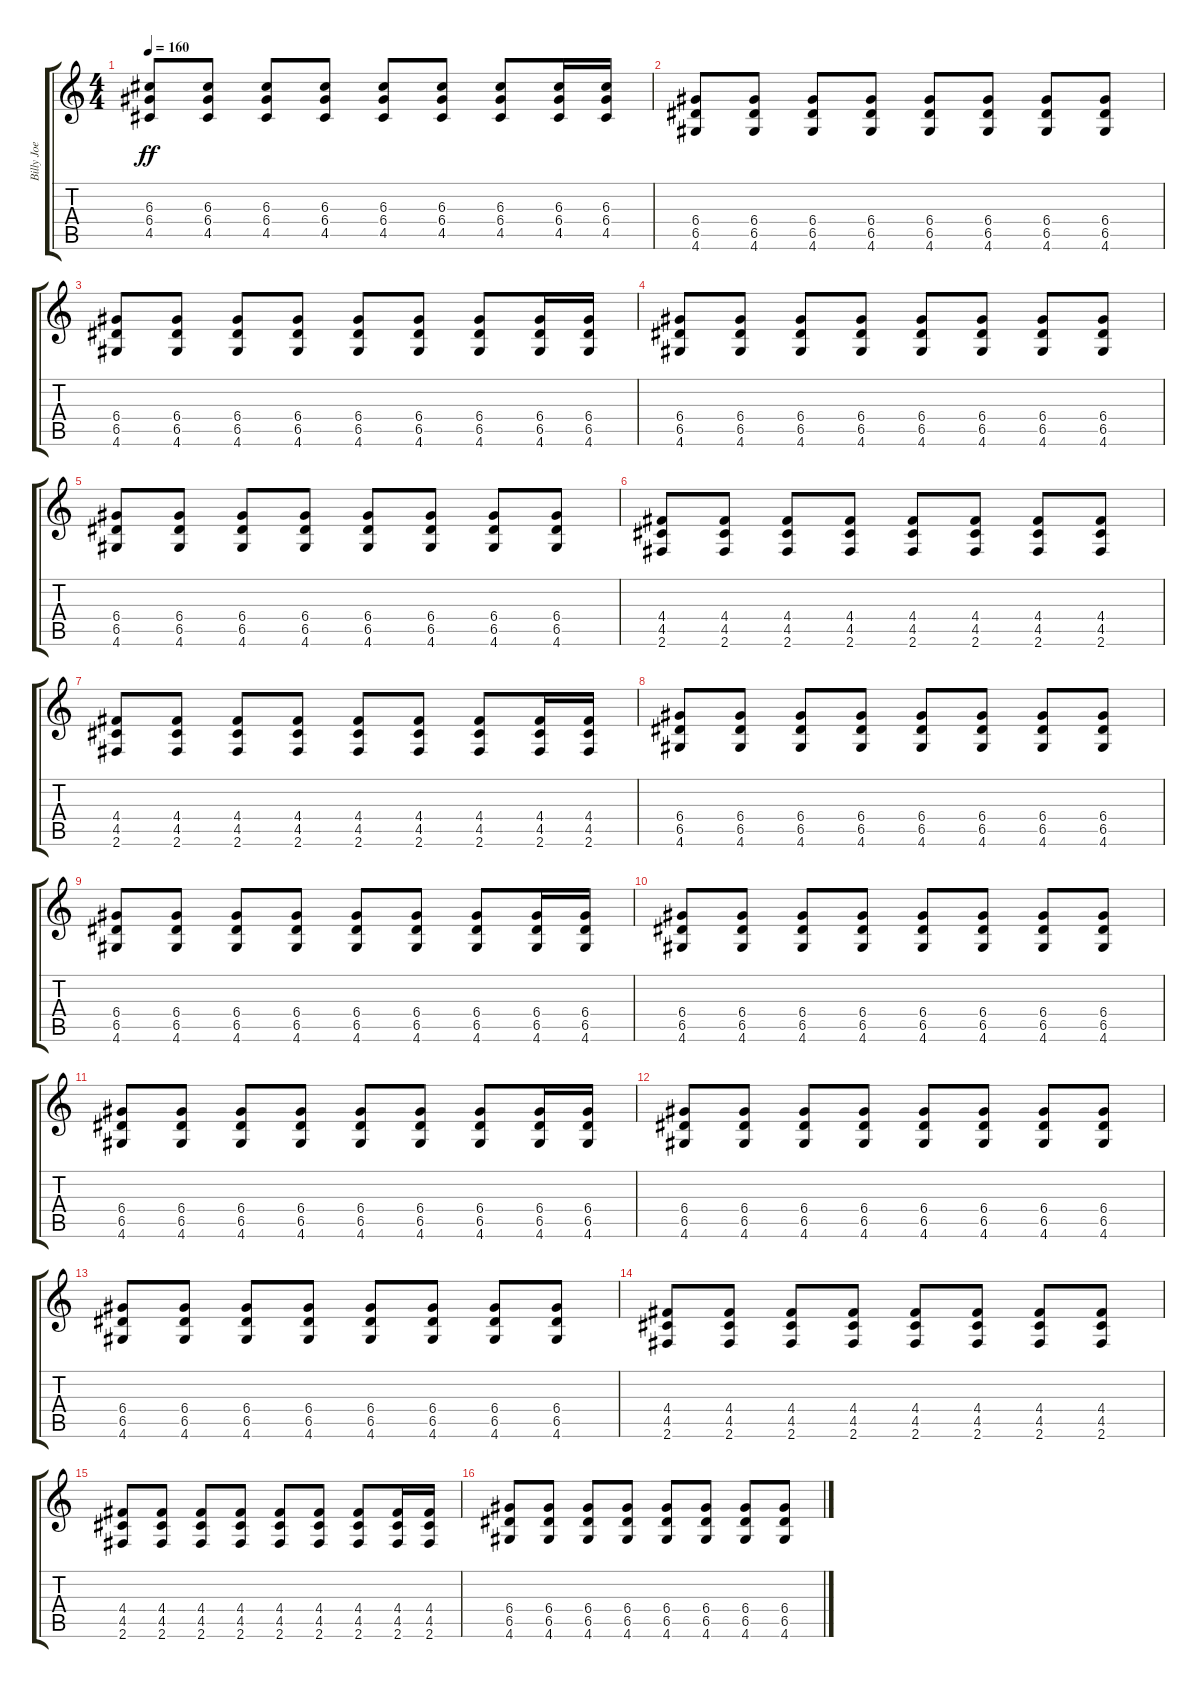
\track ("Billy Joe Acoustic" "Billy Joe ") {instrument acousticguitarnylon}
\staff {score tabs}
\tuning (E4 B3 G3 D3 A2 E2) {hide}
\ts (4 4)
\tempo 160
\clef g2
\ks c
(6.3 6.4 4.5).8{dy ff} (6.3 6.4 4.5).8 (6.3 6.4 4.5).8 (6.3 6.4 4.5).8 (6.3 6.4 4.5).8 (6.3 6.4 4.5).8 (6.3 6.4 4.5).8 (6.3 6.4 4.5).16 (6.3 6.4 4.5).16 |
(6.4 6.5 4.6).8 (6.4 6.5 4.6).8 (6.4 6.5 4.6).8 (6.4 6.5 4.6).8 (6.4 6.5 4.6).8 (6.4 6.5 4.6).8 (6.4 6.5 4.6).8 (6.4 6.5 4.6).8 |
(6.4 6.5 4.6).8 (6.4 6.5 4.6).8 (6.4 6.5 4.6).8 (6.4 6.5 4.6).8 (6.4 6.5 4.6).8 (6.4 6.5 4.6).8 (6.4 6.5 4.6).8 (6.4 6.5 4.6).16 (6.4 6.5 4.6).16 |
(6.4 6.5 4.6).8 (6.4 6.5 4.6).8 (6.4 6.5 4.6).8 (6.4 6.5 4.6).8 (6.4 6.5 4.6).8 (6.4 6.5 4.6).8 (6.4 6.5 4.6).8 (6.4 6.5 4.6).8 |
(6.4 6.5 4.6).8 (6.4 6.5 4.6).8 (6.4 6.5 4.6).8 (6.4 6.5 4.6).8 (6.4 6.5 4.6).8 (6.4 6.5 4.6).8 (6.4 6.5 4.6).8 (6.4 6.5 4.6).8 |
(4.4 4.5 2.6).8 (4.4 4.5 2.6).8 (4.4 4.5 2.6).8 (4.4 4.5 2.6).8 (4.4 4.5 2.6).8 (4.4 4.5 2.6).8 (4.4 4.5 2.6).8 (4.4 4.5 2.6).8 |
(4.4 4.5 2.6).8 (4.4 4.5 2.6).8 (4.4 4.5 2.6).8 (4.4 4.5 2.6).8 (4.4 4.5 2.6).8 (4.4 4.5 2.6).8 (4.4 4.5 2.6).8 (4.4 4.5 2.6).16 (4.4 4.5 2.6).16 |
(6.4 6.5 4.6).8 (6.4 6.5 4.6).8 (6.4 6.5 4.6).8 (6.4 6.5 4.6).8 (6.4 6.5 4.6).8 (6.4 6.5 4.6).8 (6.4 6.5 4.6).8 (6.4 6.5 4.6).8 |
(6.4 6.5 4.6).8 (6.4 6.5 4.6).8 (6.4 6.5 4.6).8 (6.4 6.5 4.6).8 (6.4 6.5 4.6).8 (6.4 6.5 4.6).8 (6.4 6.5 4.6).8 (6.4 6.5 4.6).16 (6.4 6.5 4.6).16 |
(6.4 6.5 4.6).8 (6.4 6.5 4.6).8 (6.4 6.5 4.6).8 (6.4 6.5 4.6).8 (6.4 6.5 4.6).8 (6.4 6.5 4.6).8 (6.4 6.5 4.6).8 (6.4 6.5 4.6).8 |
(6.4 6.5 4.6).8 (6.4 6.5 4.6).8 (6.4 6.5 4.6).8 (6.4 6.5 4.6).8 (6.4 6.5 4.6).8 (6.4 6.5 4.6).8 (6.4 6.5 4.6).8 (6.4 6.5 4.6).16 (6.4 6.5 4.6).16 |
(6.4 6.5 4.6).8 (6.4 6.5 4.6).8 (6.4 6.5 4.6).8 (6.4 6.5 4.6).8 (6.4 6.5 4.6).8 (6.4 6.5 4.6).8 (6.4 6.5 4.6).8 (6.4 6.5 4.6).8 |
(6.4 6.5 4.6).8 (6.4 6.5 4.6).8 (6.4 6.5 4.6).8 (6.4 6.5 4.6).8 (6.4 6.5 4.6).8 (6.4 6.5 4.6).8 (6.4 6.5 4.6).8 (6.4 6.5 4.6).8 |
(4.4 4.5 2.6).8 (4.4 4.5 2.6).8 (4.4 4.5 2.6).8 (4.4 4.5 2.6).8 (4.4 4.5 2.6).8 (4.4 4.5 2.6).8 (4.4 4.5 2.6).8 (4.4 4.5 2.6).8 |
(4.4 4.5 2.6).8 (4.4 4.5 2.6).8 (4.4 4.5 2.6).8 (4.4 4.5 2.6).8 (4.4 4.5 2.6).8 (4.4 4.5 2.6).8 (4.4 4.5 2.6).8 (4.4 4.5 2.6).16 (4.4 4.5 2.6).16 |
(6.4 6.5 4.6).8 (6.4 6.5 4.6).8 (6.4 6.5 4.6).8 (6.4 6.5 4.6).8 (6.4 6.5 4.6).8 (6.4 6.5 4.6).8 (6.4 6.5 4.6).8 (6.4 6.5 4.6).8
